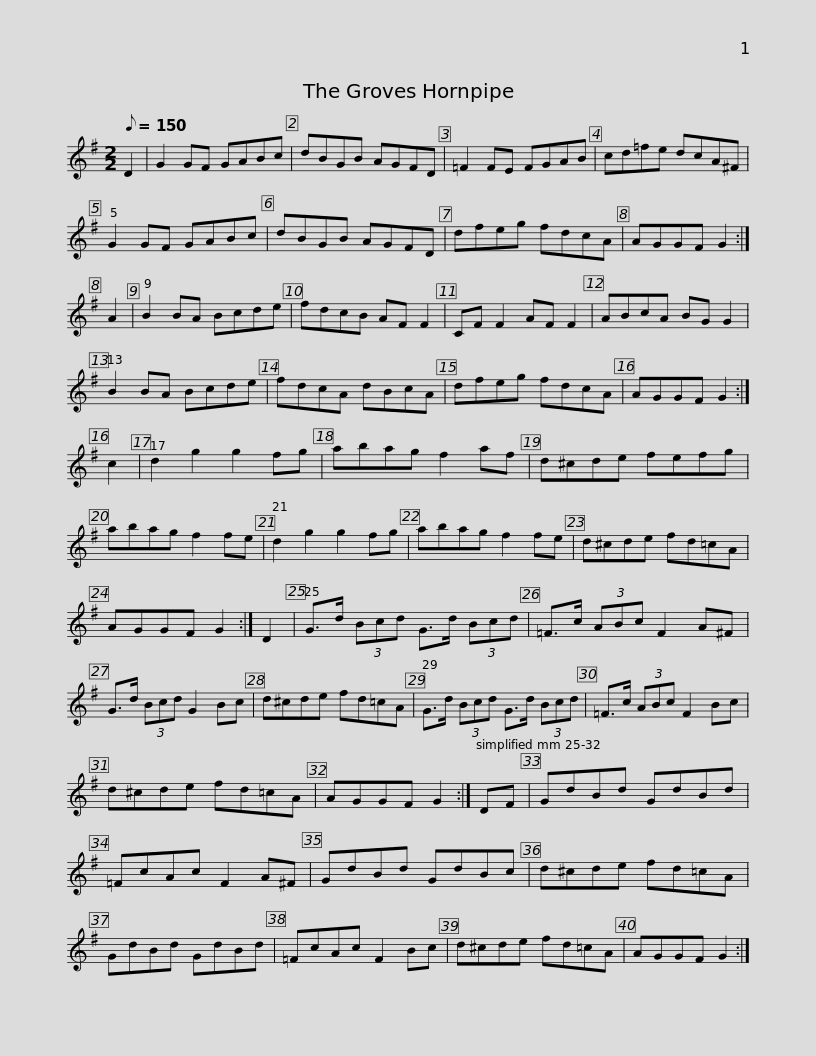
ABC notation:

X:1
L:1/8
Q:1/8=150
M:2/2
I:linebreak $
K:G
V:1 treble
V:1
 D2 | G2 GF GABc | dBGB AGFD | =F2 FE FGAB | cd=fe dcA^F | %5
 G2 GF GABc |$ dBGB AGFD | dfeg fdcA | AGGF G2 :| A2 | %10
 B2 BA Bcde | fdcB AF F2 | CF F2 AF F2 |$ ABcA BG G2 | B2 BA Bcde | %15
 fdcA dBcA | dfeg fdcA | AGGF G2 :| c2 | d2 g2 g2 fg |$ %20
 abag f2 af | d^cde fefg | abag f2 fe | d2 g2 g2 fg | abag f2 fe |$ %25
 d^cde fd=cA | AGGF G2 :| D2 | G>d (3Bcd G>d (3Bcd | =F>c (3ABc F2 A^F | %30
 G>d (3Bcd G2 Bc |$ d^cde fd=cA | G>d (3Bcd G>d (3Bcd | =F>c (3ABc F2 Bc | d^cde fd=cA | %35
 AGGF G2 :| DF |$ GdBd GdBd | =FcAc F2 A^F | GdBd GdBc | %40
 d^cde fd=cA | GdBd GdBd |$ =FcAc F2 Bc | d^cde fd=cA | AGGF G2 :| %45
